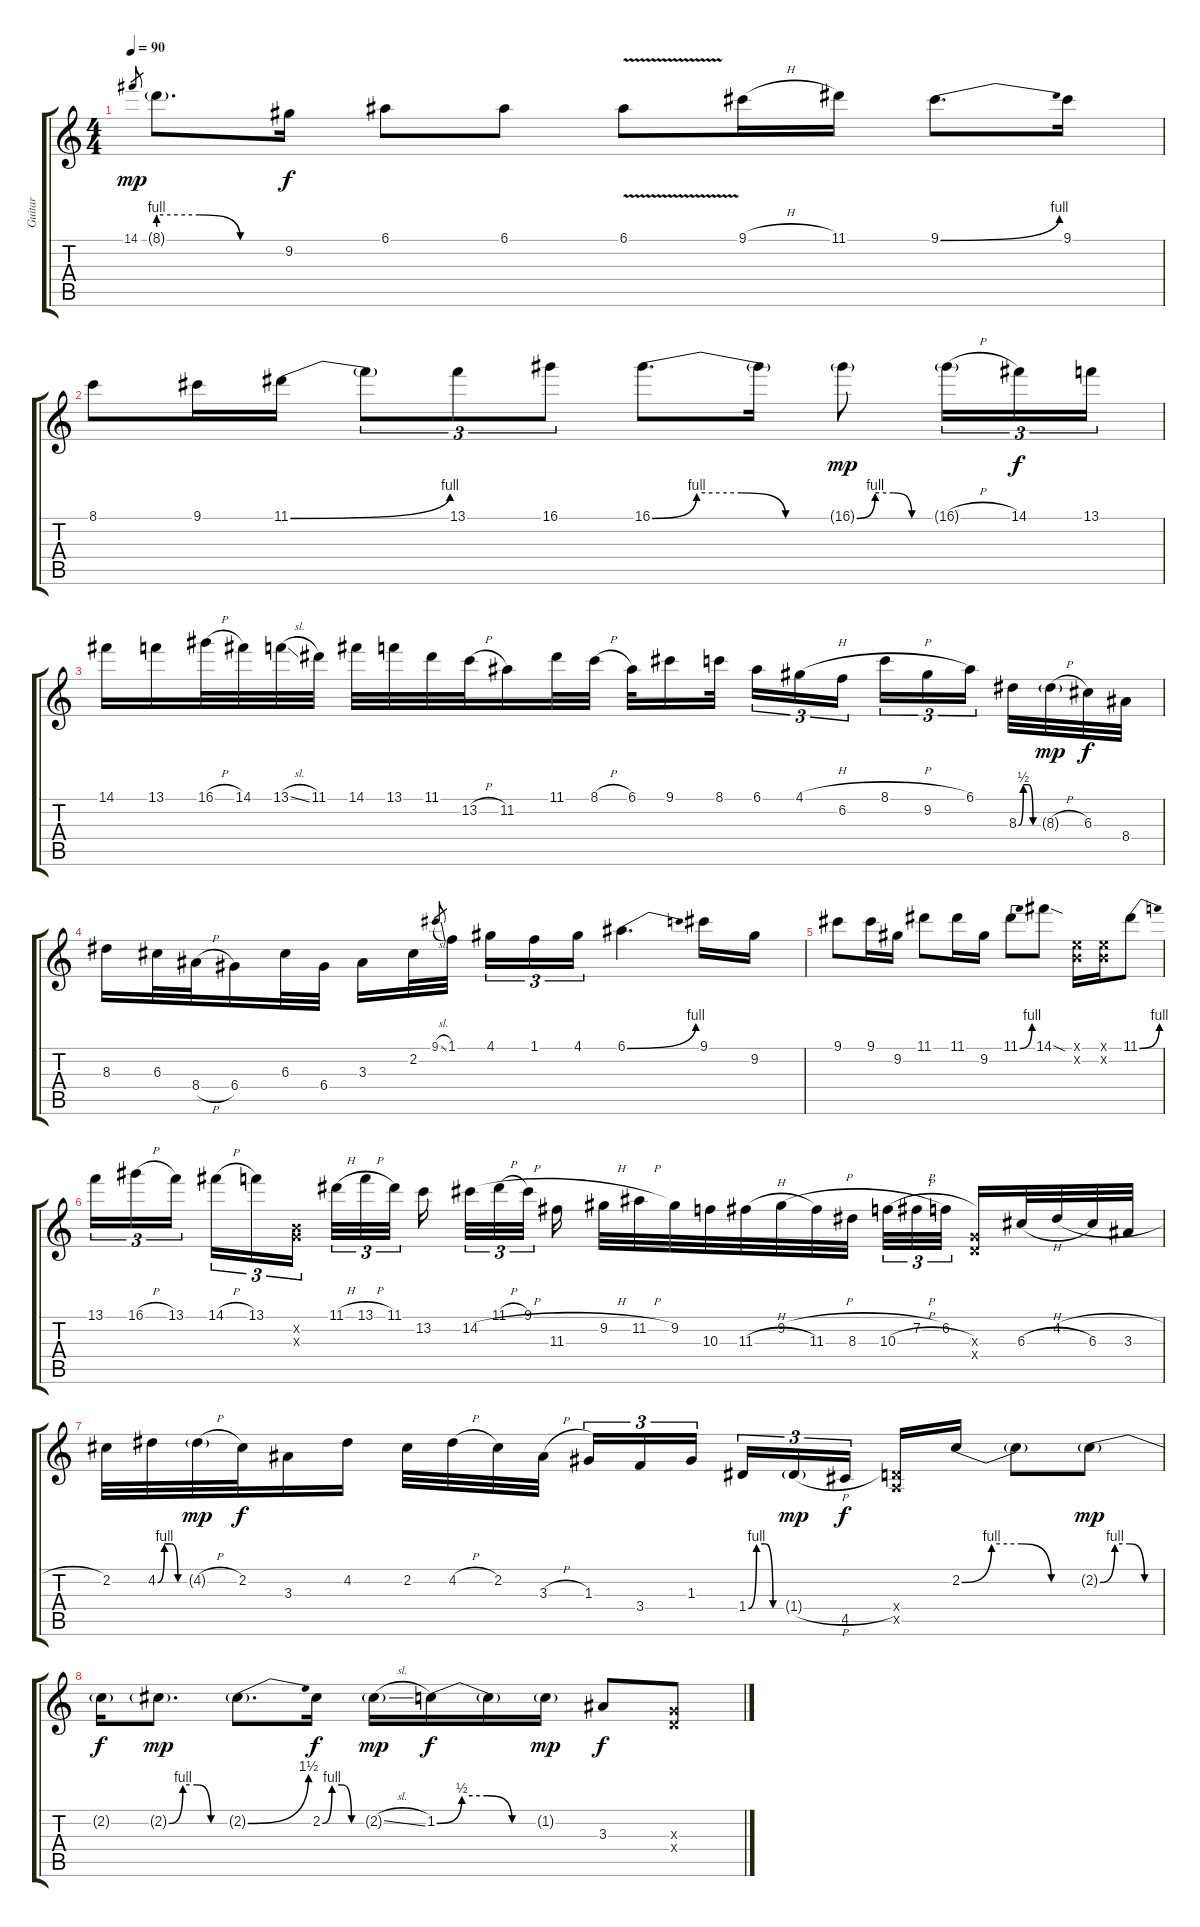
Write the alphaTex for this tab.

\track ("Guitar" "Guitar") {instrument acousticguitarsteel}
\staff {score tabs}
\tuning (E4 B3 G3 D3 A2 E2) {hide}
\ts (4 4)
\tempo 90
\clef g2
\ks c
14.1.8{gr dy mp} 8.1{be (custom 0 4 20 4 40 0 60 0) g}.8{d} 9.2.16{dy f} 6.1.8 6.1.8 6.1{v}.8 9.1{h}.16 11.1.16 9.1{be (bend 0 0 60 4)}.8{d} 9.1.16 |
8.1.8 9.1.16 11.1{be (bend 0 0 60 4)}.16 11.1{t}.8{tu (3 2)} 13.1.8{tu (3 2)} 16.1.8{tu (3 2)} 16.1{be (custom 0 0 15 4 30 4 45 0 60 0)}.8{d} 16.1{t}.16 16.1{be (custom 0 0 15 4 30 4 45 0 60 0) g}.8{dy mp} 16.1{h g}.16{tu (3 2)} 14.1.16{tu (3 2) dy f} 13.1.16{tu (3 2)} |
14.1.16 13.1.16 16.1{h}.32 14.1.32 13.1{sl}.32 11.1.32 14.1.32 13.1.32 11.1.32 13.2{h}.32 11.2.16 11.1.32 8.1{h}.32 6.1.32 9.1.16 8.1.32{beam splitsecondary} 6.1.16{tu (3 2)} 4.1{h}.16{tu (3 2)} 6.2.16{tu (3 2)} 8.1{h}.16{tu (3 2)} 9.2.16{tu (3 2)} 6.1.16{tu (3 2) beam splitsecondary} 8.3{be (custom 0 0 15 2 30 2 45 0 60 0)}.32 8.3{h g}.32{dy mp} 6.3.32{dy f} 8.4.32 |
8.3.16 6.3.32 8.4{h}.32 6.4.16 6.3.32 6.4.32 3.3.16 2.2.32 9.1{sl}.8{gr} 1.1.32{beam splitsecondary} 4.1.16{tu (3 2)} 1.1.16{tu (3 2)} 4.1.16{tu (3 2)} 6.1{be (bend 0 0 60 4)}.4{d} 9.1.16 9.2.16 |
9.1.8 9.1.16 9.2.16 11.1.8 11.1.16 9.2.16 11.1{be (bend 0 0 60 4)}.8 14.1{sod}.8 (0.1{x} 0.2{x}).16 (0.1{x} 0.2{x}).16 11.1{be (bend 0 0 60 4)}.8 |
13.1.16{tu (3 2)} 16.1{h}.16{tu (3 2)} 13.1.16{tu (3 2) beam splitsecondary} 14.1{h}.16{tu (3 2)} 13.1.16{tu (3 2)} (0.2{x} 0.3{x}).16{tu (3 2)} 11.1{h}.32{tu (3 2)} 13.1{h}.32{tu (3 2)} 11.1.32{tu (3 2) beam splitsecondary} 13.2.16{beam splitsecondary} 14.2{h}.32{tu (3 2)} 11.1{h}.32{tu (3 2)} 9.1.32{tu (3 2) beam splitsecondary} 11.3.16 9.2{h}.32 11.2{h}.32 9.2.32 10.3.32 11.3{h}.32 9.2{h}.32 11.3.32 8.3.32 10.3{h}.32{tu (3 2)} 7.2{h}.32{tu (3 2)} 6.2.32{tu (3 2) beam splitsecondary} (0.3{x} 0.4{x}).16 6.3{h}.32 4.2{h}.32 6.3.32 3.3.32 |
2.2.32 4.2{be (custom 0 0 15 4 30 4 45 0 60 0)}.32 4.2{h g}.32{dy mp} 2.2.32{dy f} 3.3.16 4.2.16 2.2.32 4.2{h}.32 2.2.32 3.3{h}.32{beam splitsecondary} 1.3.16{tu (3 2)} 3.4.16{tu (3 2)} 1.3.16{tu (3 2)} 1.4{be (custom 0 0 15 4 30 4 45 0 60 0)}.16{tu (3 2)} 1.4{h g}.16{tu (3 2) dy mp} 4.5.16{tu (3 2) dy f beam splitsecondary} (0.4{x} 0.5{x}).16 2.2{be (custom 0 0 15 4 30 4 45 0 60 0)}.16 2.2{t}.8 2.2{be (custom 0 0 15 4 30 4 45 0 60 0) g}.8{dy mp} |
2.2{t}.16{dy f} 2.2{be (custom 0 0 15 4 30 4 45 0 60 0) g}.8{d dy mp} 2.2{be (bend 0 0 60 6) g}.8{d} 2.2{be (custom 0 0 15 4 30 4 45 0 60 0)}.16{dy f} 2.2{sl g}.16{dy mp} 1.2{be (custom 0 0 15 2 30 2 45 0 60 0)}.16{dy f} 1.2{t}.16 1.2{g}.16{dy mp} 3.3.8{dy f} (0.3{x} 0.4{x}).8
